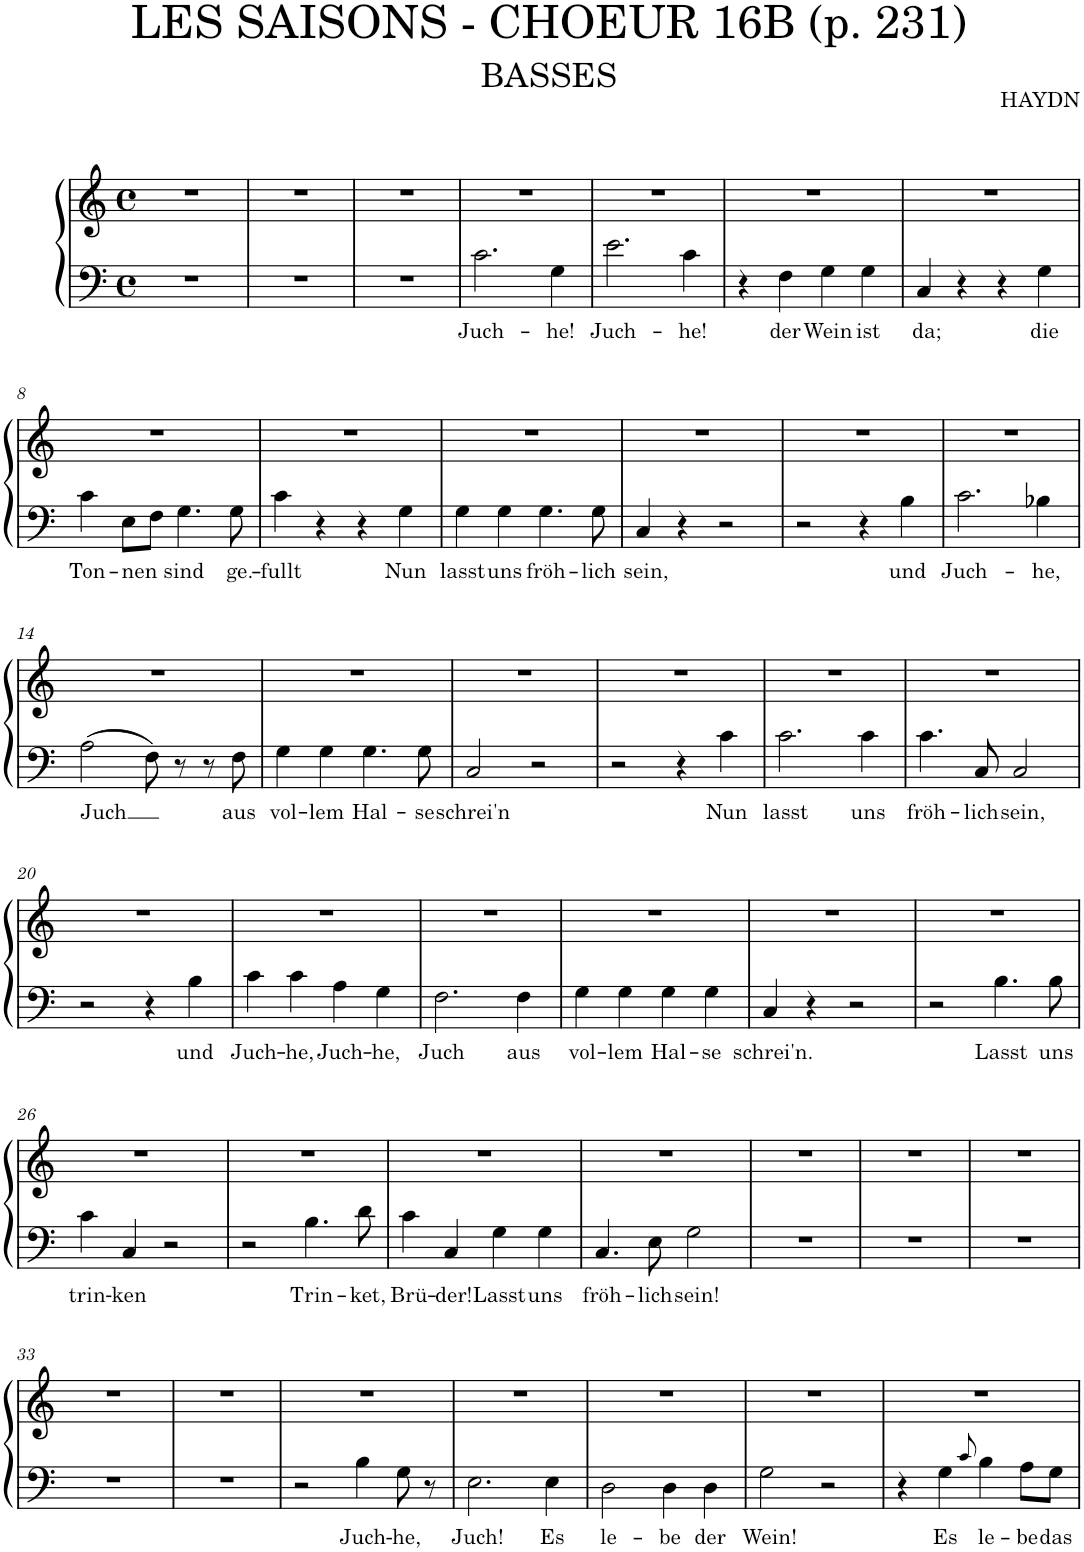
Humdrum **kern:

**kern	**text	**kern
*part1	*part1	*part1
*staff2	*staff2	*staff1
*I"Piano	*	*
*I'Pno.	*	*
*clefF4	*	*clefG2
*k[]	*	*k[]
*M4/4	*	*M4/4
*met(c)	*	*met(c)
=1	=1	=1
1r	.	1r
=2	=2	=2
1r	.	1r
=3	=3	=3
1r	.	1r
=4	=4	=4
!	!LO:LY:b	!
2.c\	Juch-	1r
!	!LO:LY:b	!
4G\	-he!	.
=5	=5	=5
!	!LO:LY:b	!
2.e\	Juch-	1r
!	!LO:LY:b	!
4c\	-he!	.
=6	=6	=6
4r	.	1r
!	!LO:LY:b	!
4F\	der	.
!	!LO:LY:b	!
4G\	Wein	.
!	!LO:LY:b	!
4G\	ist	.
=7	=7	=7
!	!LO:LY:b	!
4C/	da;	1r
4r	.	.
4r	.	.
!	!LO:LY:b	!
4G\	die	.
!!LO:LB:g=z
=8	=8	=8
!	!LO:LY:b	!
4c\	Ton-	1r
!	!LO:LY:b	!
8E\L	-nen	.
8F\J	.	.
!	!LO:LY:b	!
4.G\	sind	.
!	!LO:LY:b	!
8G\	ge.-	.
=9	=9	=9
!	!LO:LY:b	!
4c\	-fullt	1r
4r	.	.
4r	.	.
!	!LO:LY:b	!
4G\	Nun	.
=10	=10	=10
!	!LO:LY:b	!
4G\	lasst	1r
!	!LO:LY:b	!
4G\	uns	.
!	!LO:LY:b	!
4.G\	fröh-	.
!	!LO:LY:b	!
8G\	-lich	.
=11	=11	=11
!	!LO:LY:b	!
4C/	sein,	1r
4r	.	.
2r	.	.
=12	=12	=12
2r	.	1r
4r	.	.
!	!LO:LY:b	!
4B\	und	.
=13	=13	=13
!	!LO:LY:b	!
2.c\	Juch-	1r
!	!LO:LY:b	!
4B-X\	-he,	.
!!LO:LB:g=z
=14	=14	=14
!	!LO:LY:b	!
2A\	Juch	1r
8F\	.	.
8r	.	.
8r	.	.
!	!LO:LY:b	!
8F\	aus	.
=15	=15	=15
!	!LO:LY:b	!
4G\	vol-	1r
!	!LO:LY:b	!
4G\	-lem	.
!	!LO:LY:b	!
4.G\	Hal-	.
!	!LO:LY:b	!
8G\	-se	.
=16	=16	=16
!	!LO:LY:b	!
2C/	schrei'n	1r
2r	.	.
=17	=17	=17
2r	.	1r
4r	.	.
!	!LO:LY:b	!
4c\	Nun	.
=18	=18	=18
!	!LO:LY:b	!
2.c\	lasst	1r
!	!LO:LY:b	!
4c\	uns	.
=19	=19	=19
!	!LO:LY:b	!
4.c\	fröh-	1r
!	!LO:LY:b	!
8C/	-lich	.
!	!LO:LY:b	!
2C/	sein,	.
!!LO:LB:g=z
=20	=20	=20
2r	.	1r
4r	.	.
!	!LO:LY:b	!
4B\	und	.
=21	=21	=21
!	!LO:LY:b	!
4c\	Juch-	1r
!	!LO:LY:b	!
4c\	-he,	.
!	!LO:LY:b	!
4A\	Juch-	.
!	!LO:LY:b	!
4G\	-he,	.
=22	=22	=22
!	!LO:LY:b	!
2.F\	Juch	1r
!	!LO:LY:b	!
4F\	aus	.
=23	=23	=23
!	!LO:LY:b	!
4G\	vol-	1r
!	!LO:LY:b	!
4G\	-lem	.
!	!LO:LY:b	!
4G\	Hal-	.
!	!LO:LY:b	!
4G\	-se	.
=24	=24	=24
!	!LO:LY:b	!
4C/	schrei'n.	1r
4r	.	.
2r	.	.
=25	=25	=25
2r	.	1r
!	!LO:LY:b	!
4.B\	Lasst	.
!	!LO:LY:b	!
8B\	uns	.
!!LO:LB:g=z
=26	=26	=26
!	!LO:LY:b	!
4c\	trin-	1r
!	!LO:LY:b	!
4C/	-ken	.
2r	.	.
=27	=27	=27
2r	.	1r
!	!LO:LY:b	!
4.B\	Trin-	.
!	!LO:LY:b	!
8d\	-ket,	.
=28	=28	=28
!	!LO:LY:b	!
4c\	Brü-	1r
!	!LO:LY:b	!
4C/	-der!	.
!	!LO:LY:b	!
4G\	Lasst	.
!	!LO:LY:b	!
4G\	uns	.
=29	=29	=29
!	!LO:LY:b	!
4.C/	fröh-	1r
!	!LO:LY:b	!
8E\	-lich	.
!	!LO:LY:b	!
2G\	sein!	.
=30	=30	=30
1r	.	1r
=31	=31	=31
1r	.	1r
=32	=32	=32
1r	.	1r
!!LO:LB:g=z
=33	=33	=33
1r	.	1r
=34	=34	=34
1r	.	1r
=35	=35	=35
2r	.	1r
!	!LO:LY:b	!
4B\	Juch-	.
!	!LO:LY:b	!
8G\	-he,	.
8r	.	.
=36	=36	=36
!	!LO:LY:b	!
2.E\	Juch!	1r
!	!LO:LY:b	!
4E\	Es	.
=37	=37	=37
!	!LO:LY:b	!
2D\	le-	1r
!	!LO:LY:b	!
4D\	-be	.
!	!LO:LY:b	!
4D\	der	.
=38	=38	=38
!	!LO:LY:b	!
2G\	Wein!	1r
2r	.	.
=39	=39	=39
4r	.	1r
!	!LO:LY:b	!
4G\	Es	.
8qc/	.	.
!	!LO:LY:b	!
4B\	le-	.
!	!LO:LY:b	!
8A\L	-be	.
!	!LO:LY:b	!
8G\J	das	.
=	=	=
*-	*-	*-
